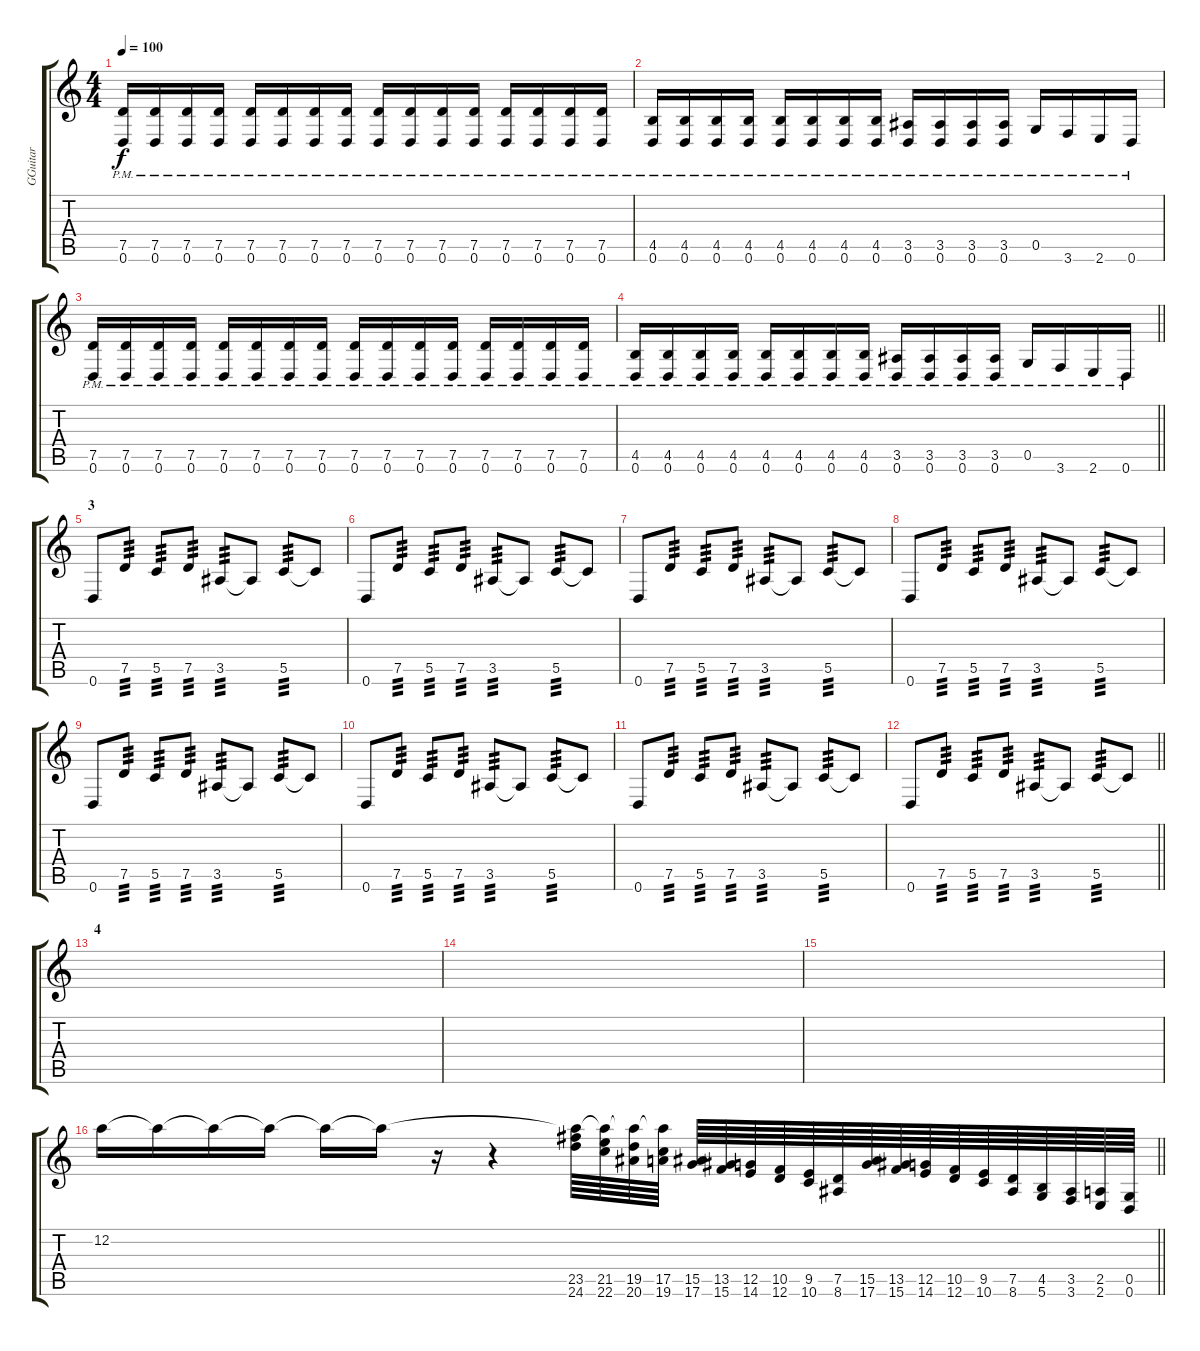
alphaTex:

\track ("GGuitar" "GGuitar") {instrument distortionguitar}
\staff {score tabs}
\tuning (D4 A3 F3 C3 G2 D2) {hide}
\ts (4 4)
\tempo 100
\clef g2
\ks c
(7.5{pm} 0.6).16{dy f} (7.5{pm} 0.6).16 (7.5{pm} 0.6).16 (7.5{pm} 0.6).16 (7.5{pm} 0.6).16 (7.5{pm} 0.6).16 (7.5{pm} 0.6).16 (7.5{pm} 0.6).16 (7.5{pm} 0.6).16 (7.5{pm} 0.6).16 (7.5{pm} 0.6).16 (7.5{pm} 0.6).16 (7.5{pm} 0.6).16 (7.5{pm} 0.6).16 (7.5{pm} 0.6).16 (7.5{pm} 0.6).16 |
(4.5 0.6{pm}).16 (4.5 0.6{pm}).16 (4.5 0.6{pm}).16 (4.5 0.6{pm}).16 (4.5 0.6{pm}).16 (4.5 0.6{pm}).16 (4.5 0.6{pm}).16 (4.5 0.6{pm}).16 (3.5 0.6{pm}).16 (3.5 0.6{pm}).16 (3.5 0.6{pm}).16 (3.5 0.6{pm}).16 0.5{pm}.16 3.6{pm}.16 2.6{pm}.16 0.6{pm}.16 |
(7.5{pm} 0.6).16 (7.5{pm} 0.6).16 (7.5{pm} 0.6).16 (7.5{pm} 0.6).16 (7.5{pm} 0.6).16 (7.5{pm} 0.6).16 (7.5{pm} 0.6).16 (7.5{pm} 0.6).16 (7.5{pm} 0.6).16 (7.5{pm} 0.6).16 (7.5{pm} 0.6).16 (7.5{pm} 0.6).16 (7.5{pm} 0.6).16 (7.5{pm} 0.6).16 (7.5{pm} 0.6).16 (7.5{pm} 0.6).16 |
\barLineRight lightlight
(4.5 0.6{pm}).16 (4.5 0.6{pm}).16 (4.5 0.6{pm}).16 (4.5 0.6{pm}).16 (4.5 0.6{pm}).16 (4.5 0.6{pm}).16 (4.5 0.6{pm}).16 (4.5 0.6{pm}).16 (3.5 0.6{pm}).16 (3.5 0.6{pm}).16 (3.5 0.6{pm}).16 (3.5 0.6{pm}).16 0.5{pm}.16 3.6{pm}.16 2.6{pm}.16 0.6{pm}.16 |
\section ("" "3")
0.6.8 7.5.8{tp 3} 5.5.8{tp 3} 7.5.8{tp 3} 3.5.8{tp 3} 3.5{t}.8 5.5.8{tp 3} 5.5{t}.8 |
0.6.8 7.5.8{tp 3} 5.5.8{tp 3} 7.5.8{tp 3} 3.5.8{tp 3} 3.5{t}.8 5.5.8{tp 3} 5.5{t}.8 |
0.6.8 7.5.8{tp 3} 5.5.8{tp 3} 7.5.8{tp 3} 3.5.8{tp 3} 3.5{t}.8 5.5.8{tp 3} 5.5{t}.8 |
0.6.8 7.5.8{tp 3} 5.5.8{tp 3} 7.5.8{tp 3} 3.5.8{tp 3} 3.5{t}.8 5.5.8{tp 3} 5.5{t}.8 |
0.6.8 7.5.8{tp 3} 5.5.8{tp 3} 7.5.8{tp 3} 3.5.8{tp 3} 3.5{t}.8 5.5.8{tp 3} 5.5{t}.8 |
0.6.8 7.5.8{tp 3} 5.5.8{tp 3} 7.5.8{tp 3} 3.5.8{tp 3} 3.5{t}.8 5.5.8{tp 3} 5.5{t}.8 |
0.6.8 7.5.8{tp 3} 5.5.8{tp 3} 7.5.8{tp 3} 3.5.8{tp 3} 3.5{t}.8 5.5.8{tp 3} 5.5{t}.8 |
\barLineRight lightlight
0.6.8 7.5.8{tp 3} 5.5.8{tp 3} 7.5.8{tp 3} 3.5.8{tp 3} 3.5{t}.8 5.5.8{tp 3} 5.5{t}.8 |
\section ("" "4")
|
|
|
\barLineRight lightlight
12.2.16 12.2{t}.16 12.2{t}.16 12.2{t}.16 12.2{t}.16 12.2{t}.16 r.16 r.4 (12.2{t} 23.5 24.6).64 (12.2{t} 21.5 22.6).64 (12.2{t} 19.5 20.6).64 (12.2{t} 17.5 19.6).64 (15.5 17.6).64 (13.5 15.6).64 (12.5 14.6).64 (10.5 12.6).64 (9.5 10.6).64 (7.5 8.6).64 (15.5 17.6).64 (13.5 15.6).64 (12.5 14.6).64 (10.5 12.6).64 (9.5 10.6).64 (7.5 8.6).64 (4.5 5.6).64 (3.5 3.6).64 (2.5 2.6).64 (0.5 0.6).64
